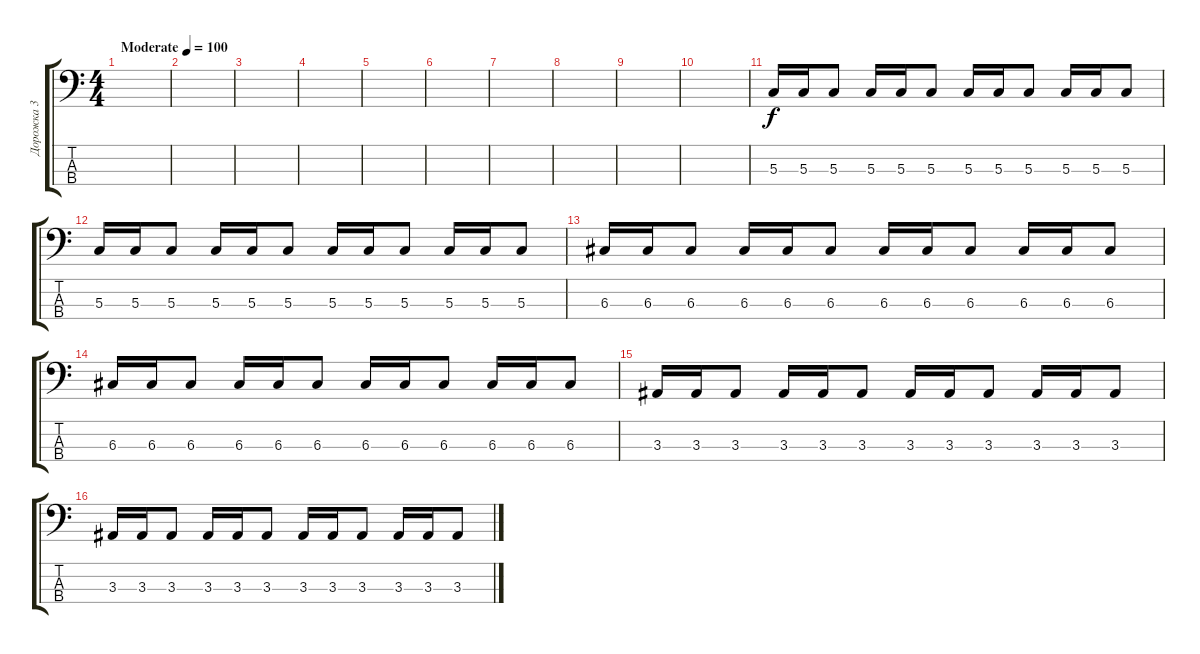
\track ("Дорожка 3" "Дорожка 3") {instrument electricbassfinger}
\staff {score tabs}
\tuning (F2 C2 G1 C1) {hide}
\ts (4 4)
\tempo (100 "Moderate")
\clef f4
\ks c
|
|
|
|
|
|
|
|
|
|
5.3.16 5.3.16 5.3.8 5.3.16 5.3.16 5.3.8 5.3.16 5.3.16 5.3.8 5.3.16 5.3.16 5.3.8 |
5.3.16 5.3.16 5.3.8 5.3.16 5.3.16 5.3.8 5.3.16 5.3.16 5.3.8 5.3.16 5.3.16 5.3.8 |
6.3.16 6.3.16 6.3.8 6.3.16 6.3.16 6.3.8 6.3.16 6.3.16 6.3.8 6.3.16 6.3.16 6.3.8 |
6.3.16 6.3.16 6.3.8 6.3.16 6.3.16 6.3.8 6.3.16 6.3.16 6.3.8 6.3.16 6.3.16 6.3.8 |
3.3.16 3.3.16 3.3.8 3.3.16 3.3.16 3.3.8 3.3.16 3.3.16 3.3.8 3.3.16 3.3.16 3.3.8 |
3.3.16 3.3.16 3.3.8 3.3.16 3.3.16 3.3.8 3.3.16 3.3.16 3.3.8 3.3.16 3.3.16 3.3.8
